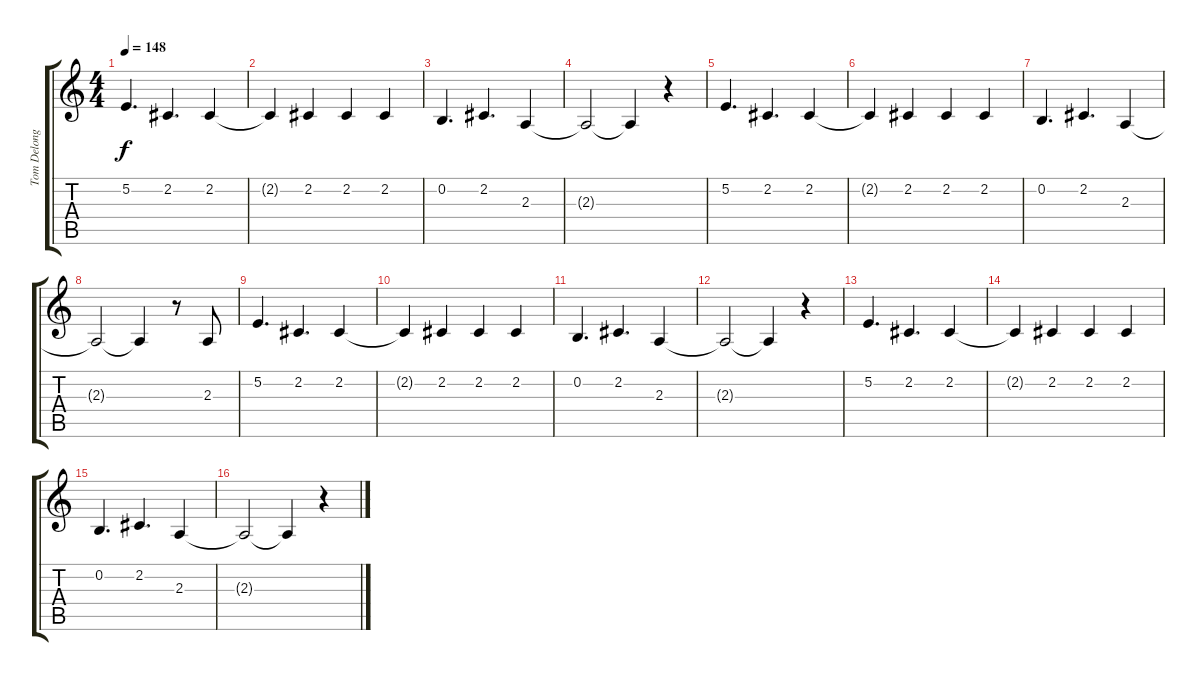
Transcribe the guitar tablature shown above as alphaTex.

\track ("Tom Delonge - Vocals" "Tom Delong") {instrument altosax}
\staff {score tabs}
\tuning (E4 B3 G3 D3 A2 E2) {hide}
\ts (4 4)
\tempo 148
\clef g2
\ks c
5.2.4{d dy f} 2.2.4{d} 2.2.4 |
2.2{t}.4 2.2.4 2.2.4 2.2.4 |
0.2.4{d} 2.2.4{d} 2.3.4 |
2.3{t}.2 2.3{t}.4 r.4 |
5.2.4{d} 2.2.4{d} 2.2.4 |
2.2{t}.4 2.2.4 2.2.4 2.2.4 |
0.2.4{d} 2.2.4{d} 2.3.4 |
2.3{t}.2 2.3{t}.4 r.8 2.3.8 |
5.2.4{d} 2.2.4{d} 2.2.4 |
2.2{t}.4 2.2.4 2.2.4 2.2.4 |
0.2.4{d} 2.2.4{d} 2.3.4 |
2.3{t}.2 2.3{t}.4 r.4 |
5.2.4{d} 2.2.4{d} 2.2.4 |
2.2{t}.4 2.2.4 2.2.4 2.2.4 |
0.2.4{d} 2.2.4{d} 2.3.4 |
2.3{t}.2 2.3{t}.4 r.4
